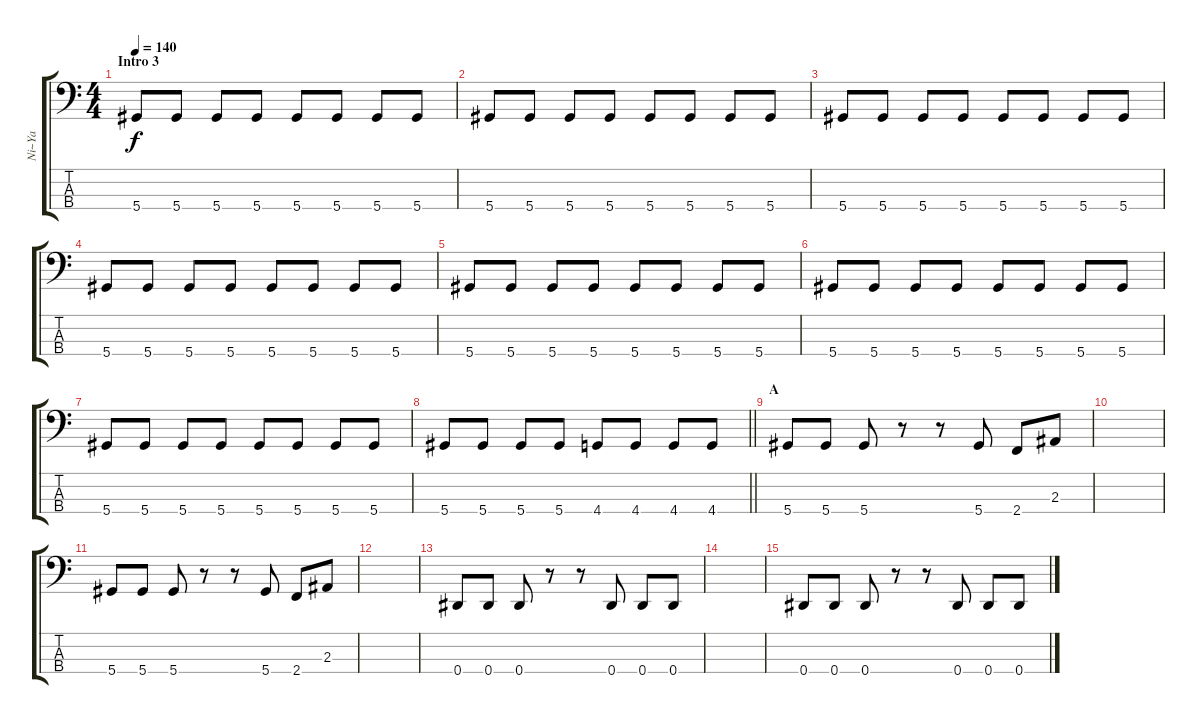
\track ("Ni~Ya" "Ni~Ya") {instrument electricbasspick}
\staff {score tabs}
\tuning (Gb2 Db2 Ab1 Eb1) {hide}
\ts (4 4)
\section ("" "Intro 3")
\tempo 140
\clef f4
\ks c
5.4.8{dy f} 5.4.8 5.4.8 5.4.8 5.4.8 5.4.8 5.4.8 5.4.8 |
5.4.8 5.4.8 5.4.8 5.4.8 5.4.8 5.4.8 5.4.8 5.4.8 |
5.4.8 5.4.8 5.4.8 5.4.8 5.4.8 5.4.8 5.4.8 5.4.8 |
5.4.8 5.4.8 5.4.8 5.4.8 5.4.8 5.4.8 5.4.8 5.4.8 |
5.4.8 5.4.8 5.4.8 5.4.8 5.4.8 5.4.8 5.4.8 5.4.8 |
5.4.8 5.4.8 5.4.8 5.4.8 5.4.8 5.4.8 5.4.8 5.4.8 |
5.4.8 5.4.8 5.4.8 5.4.8 5.4.8 5.4.8 5.4.8 5.4.8 |
\barLineRight lightlight
5.4.8 5.4.8 5.4.8 5.4.8 4.4.8 4.4.8 4.4.8 4.4.8 |
\section ("" "A")
5.4.8 5.4.8 5.4.8 r.8 r.8 5.4.8 2.4.8 2.3.8 |
|
5.4.8 5.4.8 5.4.8 r.8 r.8 5.4.8 2.4.8 2.3.8 |
|
0.4.8 0.4.8 0.4.8 r.8 r.8 0.4.8 0.4.8 0.4.8 |
|
0.4.8 0.4.8 0.4.8 r.8 r.8 0.4.8 0.4.8 0.4.8
